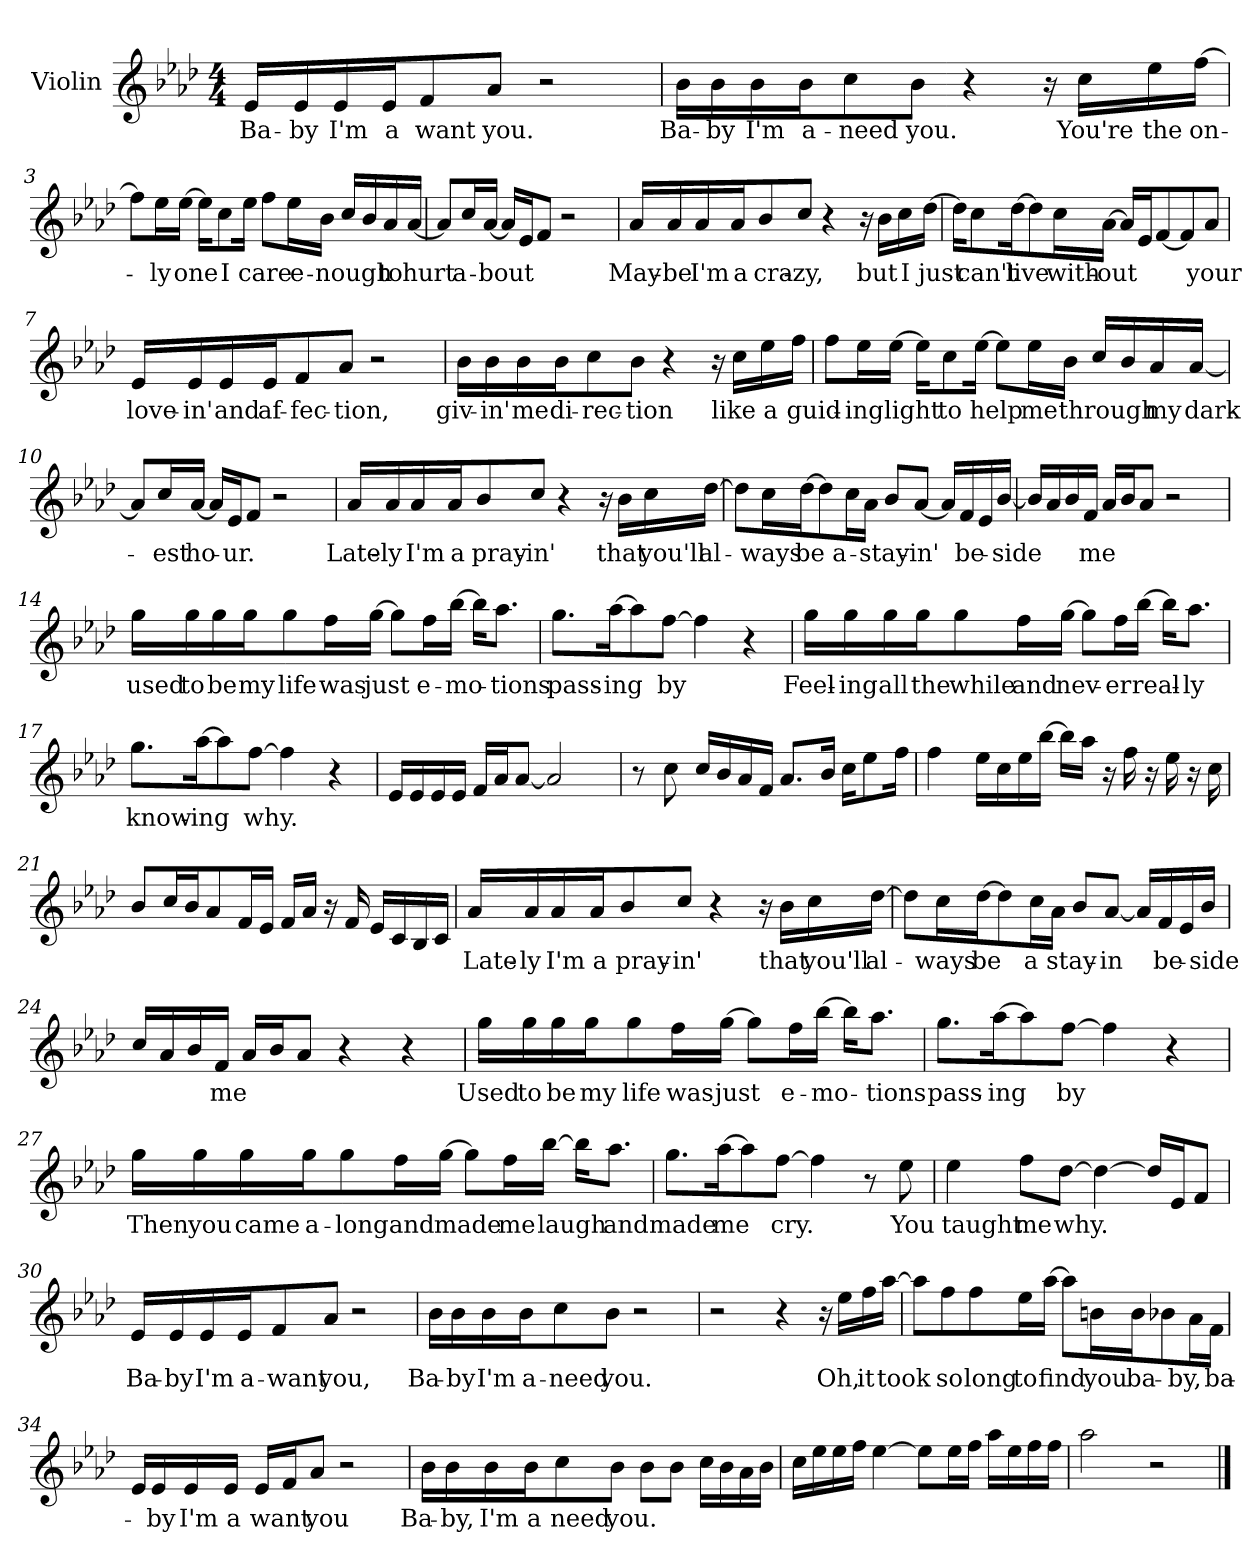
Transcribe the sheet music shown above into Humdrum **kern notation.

**kern	**text
*part1	*part1
*staff1	*staff1
*I"Violin	*
*I'Vln	*
*clefG2	*
*k[b-e-a-d-]	*
*A-:	*
*M4/4	*
=1	=1
16e-/LL	Ba-
16e-/	-by
16e-/	I'm
16e-/J	a
8f/	want
8a-/J	you.
2r	.
=2	=2
16b-\LL	Ba-
16b-\	-by
16b-\	I'm
16b-\J	a-
8cc\	-need
8b-\J	you.
4r	.
16r	.
16cc\LL	You're
16ee-\	the
[16ff\JJ	on-
!!LO:LB:g=z
=3	=3
8ff\L]	.
16ee-\L	-ly
[16ee-\JJ	one
16ee-\KL]	.
8cc\	I
16ee-\Jk	care
8ff\L	.
16ee-\L	e-
16b-\JJ	-nough
16cc/LL	.
16b-/	.
16a-/	to
[16a-/JJ	hurt
=4	=4
8a-/L]	.
16cc/L	a-
[16a-/JJ	-bout
16a-/LL]	.
16e-/J	.
8f/J	.
2r	.
!!LO:LB:g=z
=5	=5
16a-/LL	May-
16a-/	-be
16a-/	I'm
16a-/J	a
8b-/	cra-
8cc/J	-zy,
4r	.
16r	.
16b-\LL	but
16cc\	I
[16dd-\JJ	just
=6	=6
16dd-\KL]	.
8cc\	can't
[16dd-\K	live
8dd-\]	.
16cc\L	with-
[16a-\JJ	-out
16a-/LL]	.
16e-/J	.
[8f/	.
8f/]	.
8a-/J	your
=7	=7
16e-/LL	love-
16e-/	-in'
16e-/	and
16e-/J	af-
8f/	-fec-
8a-/J	-tion,
2r	.
!!LO:LB:g=z
=8	=8
16b-\LL	giv-
16b-\	-in'
16b-\	me
16b-\J	di-
8cc\	-rec-
8b-\J	-tion
4r	.
16r	.
16cc\LL	like
16ee-\	a
16ff\JJ	guid-
=9	=9
8ff\L	.
16ee-\L	-ing
[16ee-\JJ	light
16ee-\KL]	.
8cc\	to
[16ee-\Jk	help
8ee-\L]	.
16ee-\L	me
16b-\JJ	through
16cc/LL	.
16b-/	.
16a-/	my
[16a-/JJ	dark-
=10	=10
8a-/L]	.
16cc/L	-est
[16a-/JJ	ho-
16a-/LL]	.
16e-/J	-ur.
8f/J	.
2r	.
!!LO:LB:g=z
=11	=11
16a-/LL	Late-
16a-/	-ly
16a-/	I'm
16a-/J	a
8b-/	pray-
8cc/J	-in'
4r	.
16r	.
16b-\LL	that
16cc\	you'll
[16dd-\JJ	al-
=12	=12
8dd-\L]	.
16cc\L	-ways
[16dd-\J	be
8dd-\]	.
16cc\L	a-
16a-\JJ	-stay-
8b-/L	.
[8a-/J	-in'
16a-/LL]	.
16f/	be-
16e-/	.
[16b-/JJ	-side
!!LO:LB:g=z
=13	=13
16b-/LL]	.
16a-/	.
16b-/	.
16f/JJ	me
16a-/LL	.
16b-/J	.
8a-/J	.
2r	.
=14	=14
16gg\LL	used
16gg\	to
16gg\	be
16gg\J	my
8gg\	life
16ff\L	was
[16gg\JJ	just
8gg\L]	.
16ff\L	e-
[16bb-\JJ	-mo-
16bb-\KL]	.
8.aa-\J	-tions
=15	=15
8.gg\L	pass-
[16aa-\K	-ing
8aa-\]	.
[8ff\J	by
4ff\]	.
4r	.
!!LO:LB:g=z
=16	=16
16gg\LL	Feel-
16gg\	-ing
16gg\	all
16gg\J	the
8gg\	while
16ff\L	and
[16gg\JJ	nev-
8gg\L]	.
16ff\L	-er
[16bb-\JJ	real-
16bb-\KL]	.
8.aa-\J	-ly
=17	=17
8.gg\L	know-
[16aa-\K	-ing
8aa-\]	.
[8ff\J	why.
4ff\]	.
4r	.
=18	=18
16e-/LL	.
16e-/	.
16e-/	.
16e-/JJ	.
16f/LL	.
16a-/J	.
[8a-/J	.
2a-/]	.
!!LO:LB:g=z
=19	=19
8r	.
8cc\	.
16cc/LL	.
16b-/	.
16a-/	.
16f/JJ	.
8.a-/L	.
16b-/Jk	.
16cc\KL	.
8ee-\	.
16ff\Jk	.
=20	=20
4ff\	.
16ee-\LL	.
16cc\	.
16ee-\	.
[16bb-\JJ	.
16bb-\LL]	.
16aa-\JJ	.
16r	.
16ff\	.
16r	.
16ee-\	.
16r	.
16cc\	.
!!LO:LB:g=z
=21	=21
8b-/L	.
16cc/L	.
16b-/J	.
8a-/	.
16f/L	.
16e-/JJ	.
16f/LL	.
16a-/JJ	.
16r	.
16f/	.
16e-/LL	.
16c/	.
16B-/	.
16c/JJ	.
=22	=22
16a-/LL	Late-
16a-/	-ly
16a-/	I'm
16a-/J	a
8b-/	pray-
8cc/J	-in'
4r	.
16r	.
16b-\LL	that
16cc\	you'll
[16dd-\JJ	al-
!!LO:PB:g=z
=23	=23
8dd-\L]	.
16cc\L	-ways
[16dd-\J	be
8dd-\]	.
16cc\L	a
16a-\JJ	stay-
8b-/L	.
[8a-/J	-in
16a-/LL]	.
16f/	be-
16e-/	.
16b-/JJ	-side
=24	=24
16cc/LL	.
16a-/	.
16b-/	.
16f/JJ	me
16a-/LL	.
16b-/J	.
8a-/J	.
4r	.
4r	.
=25	=25
16gg\LL	Used
16gg\	to
16gg\	be
16gg\J	my
8gg\	life
16ff\L	was
[16gg\JJ	just
8gg\L]	.
16ff\L	e-
[16bb-\JJ	-mo-
16bb-\KL]	.
8.aa-\J	-tions
!!LO:LB:g=z
=26	=26
8.gg\L	pass-
[16aa-\K	-ing
8aa-\]	.
[8ff\J	by
4ff\]	.
4r	.
=27	=27
16gg\LL	Then
16gg\	you
16gg\	came
16gg\J	a-
8gg\	-long
16ff\L	and
[16gg\JJ	made
8gg\L]	.
16ff\L	me
[16bb-\JJ	laugh
16bb-\KL]	.
8.aa-\J	and
=28	=28
8.gg\L	made
[16aa-\K	me
8aa-\]	.
[8ff\J	cry.
4ff\]	.
8r	.
8ee-\	You
!!LO:LB:g=z
=29	=29
4ee-\	taught
8ff\L	me
[8dd-\J	why.
4dd-\_	.
16dd-/LL]	.
16e-/J	.
8f/J	.
=30	=30
16e-/LL	Ba-
16e-/	-by
16e-/	I'm
16e-/J	a-
8f/	-want
8a-/J	you,
2r	.
=31	=31
16b-\LL	Ba-
16b-\	-by
16b-\	I'm
16b-\J	a-
8cc\	-need
8b-\J	you.
2r	.
=32	=32
2r	.
4r	.
16r	.
16ee-\LL	Oh,
16ff\	it
[16aa-\JJ	took
!!LO:LB:g=z
=33	=33
8aa-\L]	.
8ff\	so
8ff\	long
16ee-\L	to
[16aa-\JJ	find
8aa-\L]	.
16bn\L	you
16b\J	ba-
8b-X\	.
16a-\L	-by,
16f\JJ	ba-
=34	=34
16e-/LL	.
16e-/	-by
16e-/	I'm
16e-/JJ	a
16e-/LL	want
16f/J	.
8a-/J	you
2r	.
=35	=35
16b-\LL	Ba-
16b-\	-by,
16b-\	I'm
16b-\J	a
8cc\	need
8b-\J	you.
8b-\L	.
8b-\J	.
16cc\LL	.
16b-\	.
16a-\	.
16b-\JJ	.
!!LO:LB:g=z
=36	=36
16cc\LL	.
16ee-\	.
16ee-\	.
16ff\JJ	.
[4ee-\	.
8ee-\L]	.
16ee-\L	.
16ff\JJ	.
16aa-\LL	.
16ee-\	.
16ff\	.
16ff\JJ	.
=37	=37
2aa-\	.
2r	.
==	==
*-	*-
